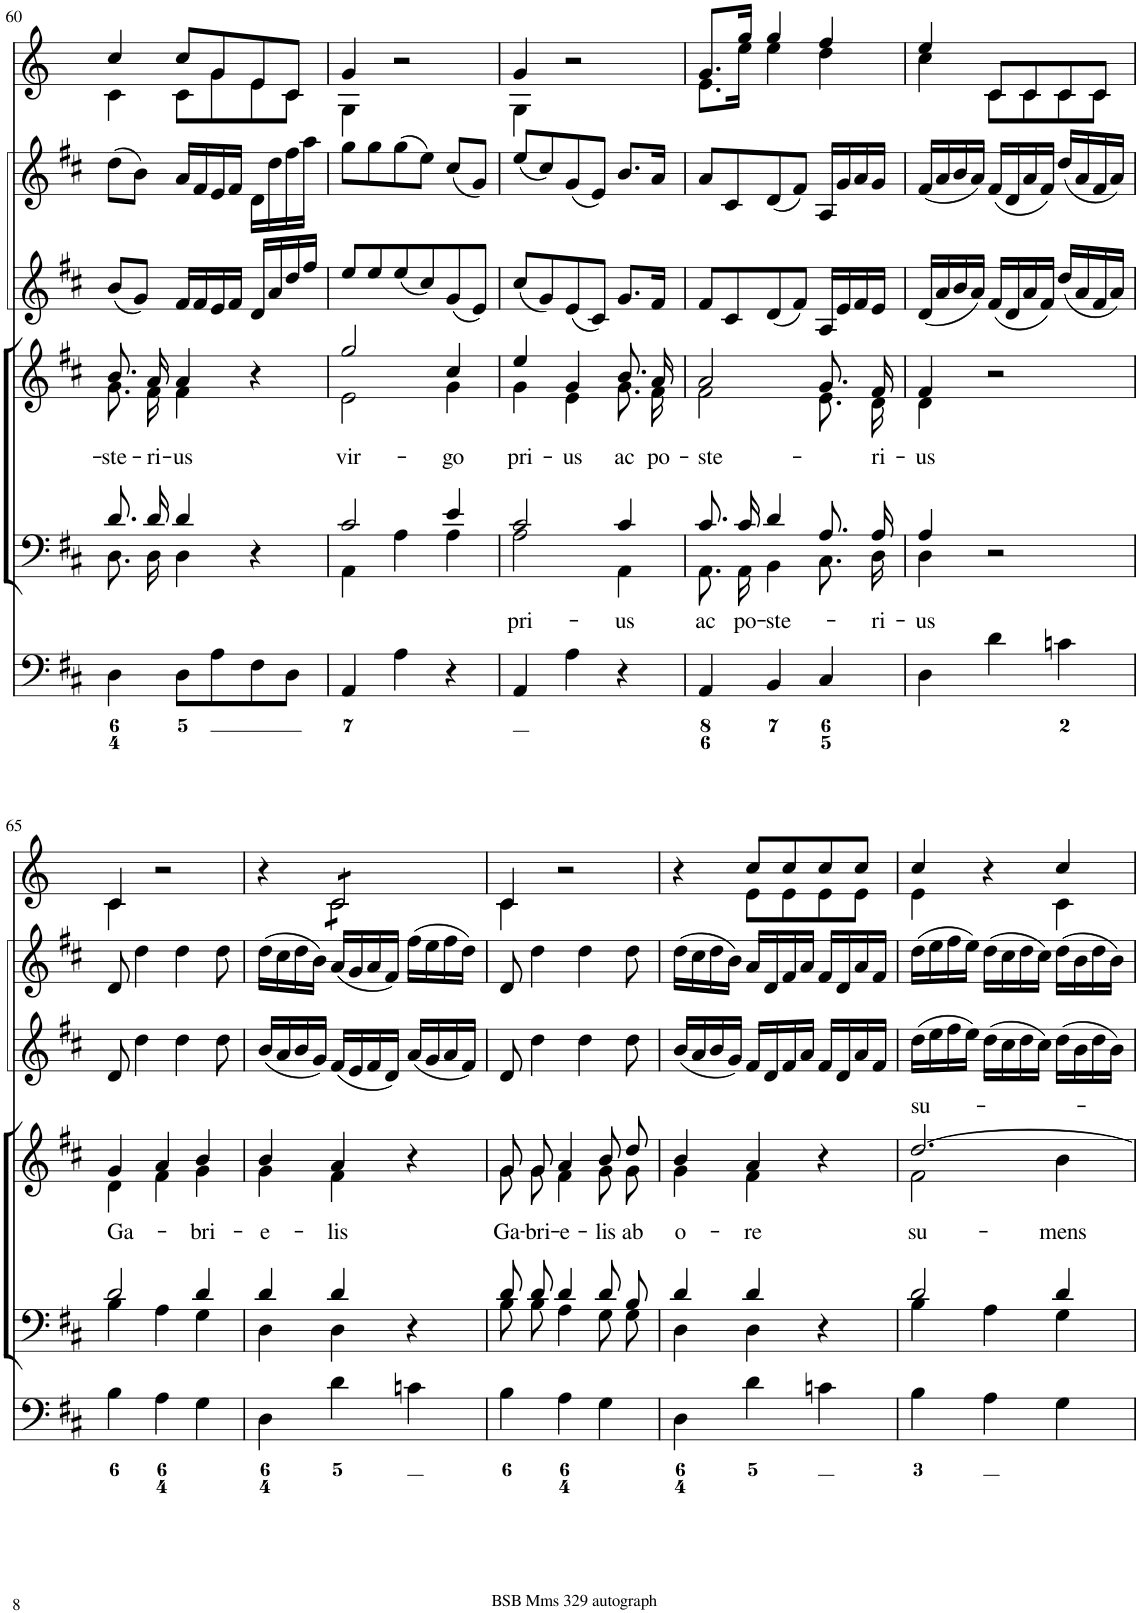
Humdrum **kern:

**kern	**kern	**text	**kern	**text	**kern	**kern	**kern
*part6	*part5	*part5	*part4	*part4	*part3	*part2	*part1
*staff6	*staff5	*staff5	*staff4	*staff4	*staff3	*staff2	*staff1
*I"Organ	*I"Voice	*	*I"Voice	*	*I"Violin	*I"Violini	*I"Clarini in D
*	*	*	*	*	*I'Vln	*I'Vln	*
!!LO:PB:g=z
*clefF4	*clefF4	*	*clefG2	*	*clefG2	*clefG2	*clefG2
*	*	*	*	*	*	*	*Trd-1c-2
*k[f#c#]	*k[f#c#]	*	*k[f#c#]	*	*k[f#c#]	*k[f#c#]	*k[]
*M3/4	*M3/4	*	*M3/4	*	*M3/4	*M3/4	*M3/4
=60	=60	=60	=60	=60	=60	=60	=60
*	*^	*	*	*	*	*	*
!	!	!	!	!	!LO:LY:b	!	!	!
*	*	*	*	*^	*	*	*	*^
4D\	8.d/L	8.D\L	.	8.b/L	8.g\L	-ste-	(8b/L	(8dd\L	4cc/	4c\
.	.	.	.	.	.	.	8g/J)	8b\J)	.	.
!	!	!	!	!	!	!LO:LY:b	!	!	!	!
.	16d/Jk	16D\Jk	.	16a/Jk	16f#\Jk	-ri-	.	.	.	.
!	!	!	!	!	!	!LO:LY:b	!	!	!	!
8D\L	4d/	4D\	.	4a/	4f#\	-us	16f#/LL	16a/LL	8cc/L	8c\L
.	.	.	.	.	.	.	16f#/	16f#/	.	.
8A\	.	.	.	.	.	.	16e/	16e/	8g/	8g\
.	.	.	.	.	.	.	16f#/JJ	16f#/JJ	.	.
8F#\	4r	4ryy	.	4r	4ryy	.	16d/LL	16d\LL	8e/	8e\
.	.	.	.	.	.	.	16a/	16dd\	.	.
8D\J	.	.	.	.	.	.	16dd/	16ff#\	8c/J	8c\J
.	.	.	.	.	.	.	16ff#/JJ	16aa\JJ	.	.
=61	=61	=61	=61	=61	=61	=61	=61	=61	=61	=61
!	!	!	!	!	!	!LO:LY:b	!	!	!	!
4AA/	2c#/	4AA\	.	2gg/	2e\	vir-	8ee/L	8gg\L	4g/	4G\
.	.	.	.	.	.	.	8ee/	8gg\	.	.
4A\	.	4A\	.	.	.	.	(8ee/	(8gg\	2r	2ryy
.	.	.	.	.	.	.	8cc#/)	8ee\J)	.	.
!	!	!	!	!	!	!LO:LY:b	!	!	!	!
4r	4e/	4A\	.	4cc#/	4g\	-go	(8g/	(8cc#/L	.	.
.	.	.	.	.	.	.	8e/J)	8g/J)	.	.
=62	=62	=62	=62	=62	=62	=62	=62	=62	=62	=62
!	!	!	!LO:LY:b	!	!	!LO:LY:b	!	!	!	!
4AA/	2c#/	2A\	pri-	4ee/	4g\	pri-	(8cc#/L	(8ee/L	4g/	4G\
.	.	.	.	.	.	.	8g/)	8cc#/)	.	.
!	!	!	!	!	!	!LO:LY:b	!	!	!	!
4A\	.	.	.	4g/	4e\	-us	(8e/	(8g/	2r	2ryy
.	.	.	.	.	.	.	8c#/J)	8e/J)	.	.
!	!	!	!LO:LY:b	!	!	!LO:LY:b	!	!	!	!
4r	4c#/	4AA\	-us	8.b/L	8.g\L	ac	8.g/L	8.b/L	.	.
!	!	!	!	!	!	!LO:LY:b	!	!	!	!
.	.	.	.	16a/Jk	16f#\Jk	po-	16f#/Jk	16a/Jk	.	.
=63	=63	=63	=63	=63	=63	=63	=63	=63	=63	=63
!	!	!	!LO:LY:b	!	!	!LO:LY:b	!	!	!	!
4AA/	8.c#/L	8.AA\L	ac	2a/	2f#\	-ste-	8f#/L	8a/L	8.g/L	8.e\L
.	.	.	.	.	.	.	8c#/	8c#/	.	.
!	!	!	!LO:LY:b	!	!	!	!	!	!	!
.	16c#/Jk	16AA\Jk	po-	.	.	.	.	.	16gg/Jk	16ee\Jk
!	!	!	!LO:LY:b	!	!	!	!	!	!	!
4BB/	4d/	4BB\	-ste-	.	.	.	(8d/	(8d/	4gg/	4ee\
.	.	.	.	.	.	.	8f#/J)	8f#/J)	.	.
4C#/	8.A/L	8.C#\L	.	8.g/L	8.e\L	.	16A/LL	16A/LL	4ff/	4dd\
.	.	.	.	.	.	.	16e/	16g/	.	.
.	.	.	.	.	.	.	16f#/	16a/	.	.
!	!	!	!LO:LY:b	!	!	!LO:LY:b	!	!	!	!
.	16A/Jk	16D\Jk	-ri-	16f#/Jk	16d\Jk	-ri-	16e/JJ	16g/JJ	.	.
=64	=64	=64	=64	=64	=64	=64	=64	=64	=64	=64
!	!	!	!LO:LY:b	!	!	!LO:LY:b	!	!	!	!
4D\	4A/	4D\	-us	4f#/	4d\	-us	(16d/LL	(16f#/LL	4ee/	4cc\
.	.	.	.	.	.	.	16a/	16a/	.	.
.	.	.	.	.	.	.	16b/	16b/	.	.
.	.	.	.	.	.	.	16a/JJ)	16a/JJ)	.	.
4d\	2r	2ryy	.	2r	2ryy	.	(16f#/LL	(16f#/LL	8c/L	8c\L
.	.	.	.	.	.	.	16d/	16d/	.	.
.	.	.	.	.	.	.	16a/	16a/	8c/	8c\
.	.	.	.	.	.	.	16f#/JJ)	16f#/JJ)	.	.
4cn\	.	.	.	.	.	.	(16dd/LL	(16dd/LL	8c/	8c\
.	.	.	.	.	.	.	16a/	16a/	.	.
.	.	.	.	.	.	.	16f#/	16f#/	8c/J	8c\J
.	.	.	.	.	.	.	16a/JJ)	16a/JJ)	.	.
!!LO:LB:g=z	!!
=65	=65	=65	=65	=65	=65	=65	=65	=65	=65	=65
!	!	!	!	!	!	!LO:LY:b	!	!	!	!
4B\	2d/	4B\	.	4g/	4d\	Ga-	8d/	8d/	4c/	4c\
.	.	.	.	.	.	.	4dd\	4dd\	.	.
4A\	.	4A\	.	4a/	4f#\	.	.	.	2r	2ryy
.	.	.	.	.	.	.	4dd\	4dd\	.	.
!	!	!	!	!	!	!LO:LY:b	!	!	!	!
4G\	4d/	4G\	.	4b/	4g\	-bri-	.	.	.	.
.	.	.	.	.	.	.	8dd\	8dd\	.	.
=66	=66	=66	=66	=66	=66	=66	=66	=66	=66	=66
!	!	!	!	!	!	!LO:LY:b	!	!	!	!
4D\	4d/	4D\	.	4b/	4g\	-e-	(16b/LL	(16dd\LL	4r	4ryy
.	.	.	.	.	.	.	16a/	16cc#\	.	.
.	.	.	.	.	.	.	16b/	16dd\	.	.
.	.	.	.	.	.	.	16g/JJ)	16b\JJ)	.	.
!	!	!	!	!	!	!LO:LY:b	!	!	!	!
*	*	*	*	*	*	*	*	*	*tremolo	*
4d\	4d/	4D\	.	4a/	4f#\	-lis	(16f#/LL	(16a/LL	8c/L	8c\L
.	.	.	.	.	.	.	16e/	16g/	.	.
.	.	.	.	.	.	.	16f#/	16a/	8c/	8c\
.	.	.	.	.	.	.	16d/JJ)	16f#/JJ)	.	.
4cn\	4r	4ryy	.	4r	4ryy	.	(16a/LL	(16ff#\LL	8c/	8c\
.	.	.	.	.	.	.	16g/	16ee\	.	.
.	.	.	.	.	.	.	16a/	16ff#\	8c/J	8c\J
*	*	*	*	*	*	*	*	*	*Xtremolo	*
.	.	.	.	.	.	.	16f#/JJ)	16dd\JJ)	.	.
=67	=67	=67	=67	=67	=67	=67	=67	=67	=67	=67
!	!	!	!	!	!	!LO:LY:b	!	!	!	!
4B\	8d/L	8B\L	.	8g/L	8g\L	Ga-	8d/	8d/	4c/	4c\
!	!	!	!	!	!	!LO:LY:b	!	!	!	!
.	8d/J	8B\J	.	8g/J	8g\J	-bri-	4dd\	4dd\	.	.
!	!	!	!	!	!	!LO:LY:b	!	!	!	!
4A\	4d/	4A\	.	4a/	4f#\	-e-	.	.	2r	2ryy
.	.	.	.	.	.	.	4dd\	4dd\	.	.
!	!	!	!	!	!	!LO:LY:b	!	!	!	!
4G\	8d/L	8G\L	.	8b/L	8g\L	-lis	.	.	.	.
!	!	!	!	!	!	!LO:LY:b	!	!	!	!
.	8B/J	8G\J	.	8dd/J	8g\J	ab	8dd\	8dd\	.	.
=68	=68	=68	=68	=68	=68	=68	=68	=68	=68	=68
!	!	!	!	!	!	!LO:LY:b	!	!	!	!
4D\	4d/	4D\	.	4b/	4g\	o-	(16b/LL	(16dd\LL	4r	4ryy
.	.	.	.	.	.	.	16a/	16cc#\	.	.
.	.	.	.	.	.	.	16b/	16dd\	.	.
.	.	.	.	.	.	.	16g/JJ)	16b\JJ)	.	.
!	!	!	!	!	!	!LO:LY:b	!	!	!	!
4d\	4d/	4D\	.	4a/	4f#\	-re	16f#/LL	16a/LL	8cc/L	8e\L
.	.	.	.	.	.	.	16d/	16d/	.	.
.	.	.	.	.	.	.	16f#/	16f#/	8cc/	8e\
.	.	.	.	.	.	.	16a/JJ	16a/JJ	.	.
4cn\	4r	4ryy	.	4r	4ryy	.	16f#/LL	16f#/LL	8cc/	8e\
.	.	.	.	.	.	.	16d/	16d/	.	.
.	.	.	.	.	.	.	16a/	16a/	8cc/J	8e\J
.	.	.	.	.	.	.	16f#/JJ	16f#/JJ	.	.
=69	=69	=69	=69	=69	=69	=69	=69	=69	=69	=69
!	!	!	!	!	!	!LO:LY:a	!	!	!	!
!	!	!	!	!	!	!LO:LY:b	!	!	!	!
4B\	2d/	4B\	.	[2.dd/	2f#\	su-	(16dd\LL	(16dd\LL	4cc/	4e\
.	.	.	.	.	.	.	16ee\	16ee\	.	.
.	.	.	.	.	.	.	16ff#\	16ff#\	.	.
.	.	.	.	.	.	.	16ee\JJ)	16ee\JJ)	.	.
4A\	.	4A\	.	.	.	.	(16dd\LL	(16dd\LL	4r	4ryy
.	.	.	.	.	.	.	16cc#\	16cc#\	.	.
.	.	.	.	.	.	.	16dd\	16dd\	.	.
.	.	.	.	.	.	.	16cc#\JJ)	16cc#\JJ)	.	.
!	!	!	!	!	!	!LO:LY:b	!	!	!	!
4G\	4d/	4G\	.	.	4b\	-mens	(16dd\LL	(16dd\LL	4cc/	4c\
.	.	.	.	.	.	.	16b\	16b\	.	.
.	.	.	.	.	.	.	16dd\	16dd\	.	.
.	.	.	.	.	.	.	16b\JJ)	16b\JJ)	.	.
*	*v	*v	*	*	*	*	*	*	*v	*v
*	*	*	*v	*v	*	*	*	*
=	=	=	=	=	=	=	=
*-	*-	*-	*-	*-	*-	*-	*-
